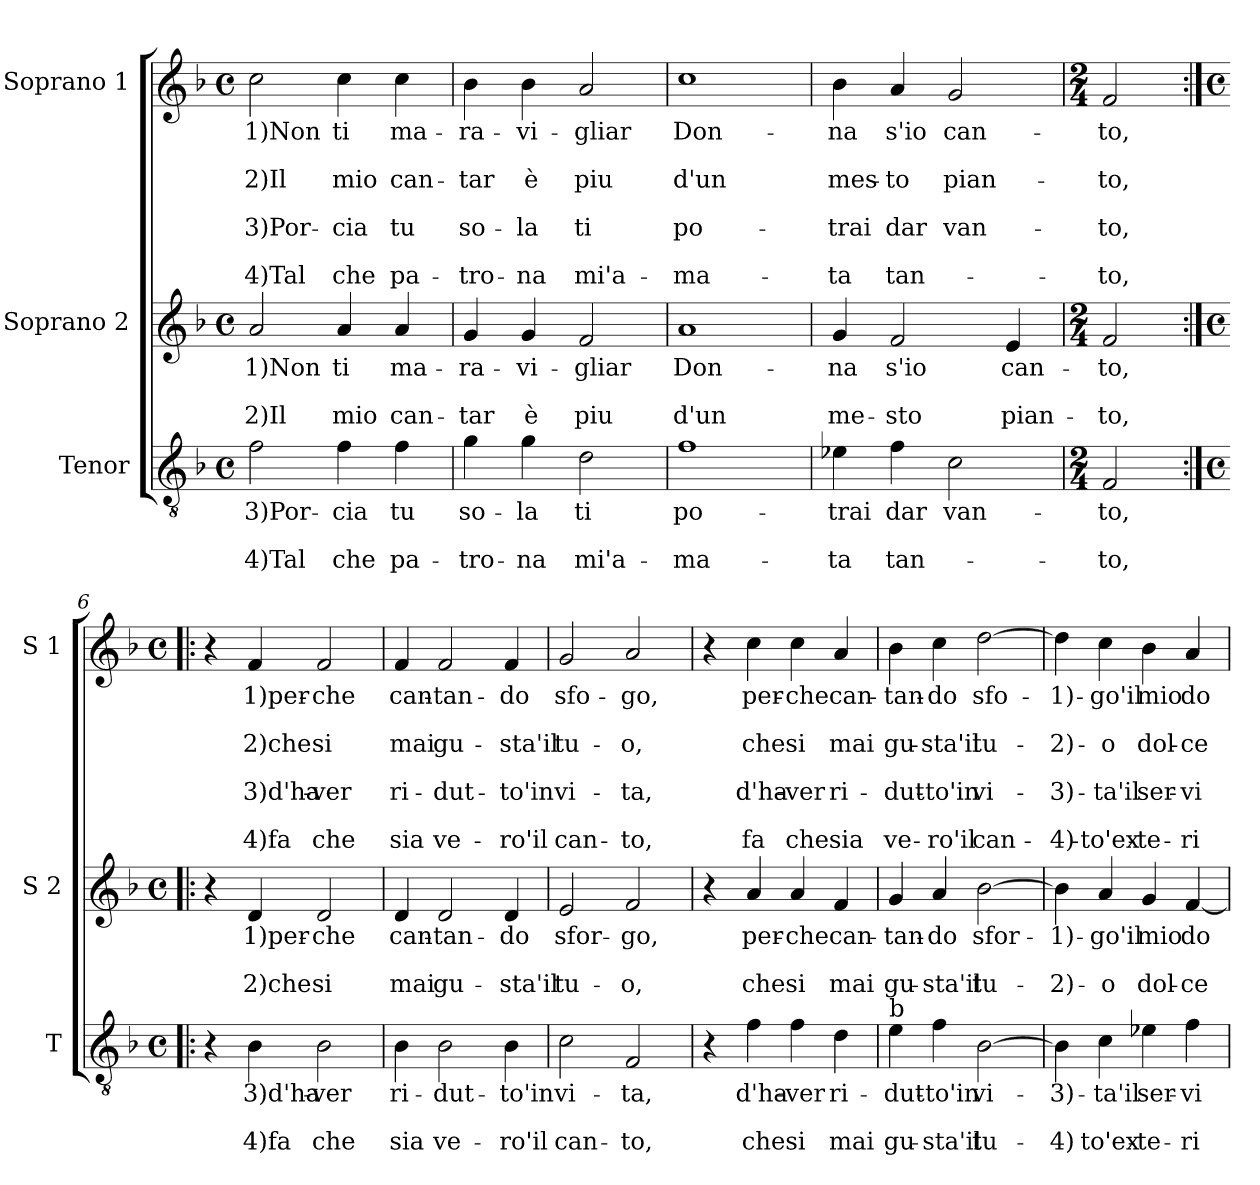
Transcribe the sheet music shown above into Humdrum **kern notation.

**kern	**text	**text	**text	**kern	**text	**text	**text	**kern	**text	**text	**text	**text	**text	**text	**text
*part3	*part3	*part3	*part3	*part2	*part2	*part2	*part2	*part1	*part1	*part1	*part1	*part1	*part1	*part1	*part1
*staff3	*staff3	*staff3	*staff3	*staff2	*staff2	*staff2	*staff2	*staff1	*staff1	*staff1	*staff1	*staff1	*staff1	*staff1	*staff1
*I"Tenor	*	*	*	*I"Soprano 2	*	*	*	*I"Soprano 1	*	*	*	*	*	*	*
*I'T	*	*	*	*I'S 2	*	*	*	*I'S 1	*	*	*	*	*	*	*
*clefGv2	*	*	*	*clefG2	*	*	*	*clefG2	*	*	*	*	*	*	*
*k[b-]	*	*	*	*k[b-]	*	*	*	*k[b-]	*	*	*	*	*	*	*
*F:	*	*	*	*F:	*	*	*	*F:	*	*	*	*	*	*	*
*M4/4	*	*	*	*M4/4	*	*	*	*M4/4	*	*	*	*	*	*	*
*met(c)	*	*	*	*met(c)	*	*	*	*met(c)	*	*	*	*	*	*	*
=1	=1	=1	=1	=1	=1	=1	=1	=1	=1	=1	=1	=1	=1	=1	=1
!	!LO:LY:b	!	!LO:LY:b	!	!LO:LY:b	!	!LO:LY:b	!	!LO:LY:b	!	!LO:LY:b	!	!LO:LY:b	!	!LO:LY:b
2f\	3)Por-	.	4)Tal	2a/	1)Non	.	2)Il	2cc\	1)Non	.	2)Il	.	3)Por-	.	4)Tal
!	!LO:LY:b	!	!LO:LY:b	!	!LO:LY:b	!	!LO:LY:b	!	!LO:LY:b	!	!LO:LY:b	!	!LO:LY:b	!	!LO:LY:b
4f\	-cia	.	che	4a/	ti	.	mio	4cc\	ti	.	mio	.	-cia	.	che
!	!LO:LY:b	!	!LO:LY:b	!	!LO:LY:b	!	!LO:LY:b	!	!LO:LY:b	!	!LO:LY:b	!	!LO:LY:b	!	!LO:LY:b
4f\	tu	.	pa-	4a/	ma-	.	can-	4cc\	ma-	.	can-	.	tu	.	pa-
=2	=2	=2	=2	=2	=2	=2	=2	=2	=2	=2	=2	=2	=2	=2	=2
!	!LO:LY:b	!	!LO:LY:b	!	!LO:LY:b	!	!LO:LY:b	!	!LO:LY:b	!	!LO:LY:b	!	!LO:LY:b	!	!LO:LY:b
4g\	so-	.	-tro-	4g/	-ra-	.	-tar	4b-\	-ra-	.	-tar	.	so-	.	-tro-
!	!LO:LY:b	!	!LO:LY:b	!	!LO:LY:b	!	!LO:LY:b	!	!LO:LY:b	!	!LO:LY:b	!	!LO:LY:b	!	!LO:LY:b
4g\	-la	.	-na	4g/	-vi-	.	è	4b-\	-vi-	.	è	.	-la	.	-na
!	!LO:LY:b	!	!LO:LY:b	!	!LO:LY:b	!	!LO:LY:b	!	!LO:LY:b	!	!LO:LY:b	!	!LO:LY:b	!	!LO:LY:b
2d\	ti	.	mi'a-	2f/	-gliar	.	piu	2a/	-gliar	.	piu	.	ti	.	mi'a-
=3	=3	=3	=3	=3	=3	=3	=3	=3	=3	=3	=3	=3	=3	=3	=3
!	!LO:LY:b	!	!LO:LY:b	!	!LO:LY:b	!	!LO:LY:b	!	!LO:LY:b	!	!LO:LY:b	!	!LO:LY:b	!	!LO:LY:b
1f	po-	.	-ma-	1a	Don-	.	d'un	1cc	Don-	.	d'un	.	po-	.	-ma-
=4	=4	=4	=4	=4	=4	=4	=4	=4	=4	=4	=4	=4	=4	=4	=4
!	!LO:LY:b	!	!LO:LY:b	!	!LO:LY:b	!	!LO:LY:b	!	!LO:LY:b	!	!LO:LY:b	!	!LO:LY:b	!	!LO:LY:b
4e-X\	-trai	.	-ta	4g/	-na	.	me-	4b-\	-na	.	mes-	.	-trai	.	-ta
!	!LO:LY:b	!	!LO:LY:b	!	!LO:LY:b	!	!LO:LY:b	!	!LO:LY:b	!	!LO:LY:b	!	!LO:LY:b	!	!LO:LY:b
4f\	dar	.	tan-	2f/	s'io	.	-sto	4a/	s'io	.	-to	.	dar	.	tan-
!	!LO:LY:b	!	!	!	!	!	!	!	!LO:LY:b	!	!LO:LY:b	!	!LO:LY:b	!	!
2c\	van-	.	.	.	.	.	.	2g/	can-	.	pian-	.	van-	.	.
!	!	!	!	!	!LO:LY:b	!	!LO:LY:b	!	!	!	!	!	!	!	!
.	.	.	.	4e/	can-	.	pian-	.	.	.	.	.	.	.	.
=5	=5	=5	=5	=5	=5	=5	=5	=5	=5	=5	=5	=5	=5	=5	=5
*M2/4	*	*	*	*M2/4	*	*	*	*M2/4	*	*	*	*	*	*	*
!	!LO:LY:b	!	!LO:LY:b	!	!LO:LY:b	!	!LO:LY:b	!	!LO:LY:b	!	!LO:LY:b	!	!LO:LY:b	!	!LO:LY:b
2F/	-to,	.	-to,	2f/	-to,	.	-to,	2f/	-to,	.	-to,	.	-to,	.	-to,
!!LO:LB:g=z
=6:|!|:	=6:|!|:	=6:|!|:	=6:|!|:	=6:|!|:	=6:|!|:	=6:|!|:	=6:|!|:	=6:|!|:	=6:|!|:	=6:|!|:	=6:|!|:	=6:|!|:	=6:|!|:	=6:|!|:	=6:|!|:
*M4/4	*	*	*	*M4/4	*	*	*	*M4/4	*	*	*	*	*	*	*
*met(c)	*	*	*	*met(c)	*	*	*	*met(c)	*	*	*	*	*	*	*
4r	.	.	.	4r	.	.	.	4r	.	.	.	.	.	.	.
!	!LO:LY:b	!	!LO:LY:b	!	!LO:LY:b	!	!LO:LY:b	!	!LO:LY:b	!	!LO:LY:b	!	!LO:LY:b	!	!LO:LY:b
4B-\	3)d'ha-	.	4)fa	4d/	1)per-	.	2)che	4f/	1)per-	.	2)che	.	3)d'ha-	.	4)fa
!	!LO:LY:b	!	!LO:LY:b	!	!LO:LY:b	!	!LO:LY:b	!	!LO:LY:b	!	!LO:LY:b	!	!LO:LY:b	!	!LO:LY:b
2B-\	-ver	.	che	2d/	-che	.	si	2f/	-che	.	si	.	-ver	.	che
=7	=7	=7	=7	=7	=7	=7	=7	=7	=7	=7	=7	=7	=7	=7	=7
!	!LO:LY:b	!	!LO:LY:b	!	!LO:LY:b	!	!LO:LY:b	!	!LO:LY:b	!	!LO:LY:b	!	!LO:LY:b	!	!LO:LY:b
4B-\	ri-	.	sia	4d/	can-	.	mai	4f/	can-	.	mai	.	ri-	.	sia
!	!LO:LY:b	!	!LO:LY:b	!	!LO:LY:b	!	!LO:LY:b	!	!LO:LY:b	!	!LO:LY:b	!	!LO:LY:b	!	!LO:LY:b
2B-\	-dut-	.	ve-	2d/	-tan-	.	gu-	2f/	-tan-	.	gu-	.	-dut-	.	ve-
!	!LO:LY:b	!	!LO:LY:b	!	!LO:LY:b	!	!LO:LY:b	!	!LO:LY:b	!	!LO:LY:b	!	!LO:LY:b	!	!LO:LY:b
4B-\	-to'in	.	-ro'il	4d/	-do	.	-sta'il	4f/	-do	.	-sta'il	.	-to'in	.	-ro'il
=8	=8	=8	=8	=8	=8	=8	=8	=8	=8	=8	=8	=8	=8	=8	=8
!	!LO:LY:b	!	!LO:LY:b	!	!LO:LY:b	!	!LO:LY:b	!	!LO:LY:b	!	!LO:LY:b	!	!LO:LY:b	!	!LO:LY:b
2c\	vi-	.	can-	2e/	sfor-	.	tu-	2g/	sfo-	.	tu-	.	vi-	.	can-
!	!LO:LY:b	!	!LO:LY:b	!	!LO:LY:b	!	!LO:LY:b	!	!LO:LY:b	!	!LO:LY:b	!	!LO:LY:b	!	!LO:LY:b
2F/	-ta,	.	-to,	2f/	-go,	.	-o,	2a/	-go,	.	-o,	.	-ta,	.	-to,
=9	=9	=9	=9	=9	=9	=9	=9	=9	=9	=9	=9	=9	=9	=9	=9
4r	.	.	.	4r	.	.	.	4r	.	.	.	.	.	.	.
!	!LO:LY:b	!	!LO:LY:b	!	!LO:LY:b	!	!LO:LY:b	!	!LO:LY:b	!	!LO:LY:b	!	!LO:LY:b	!	!LO:LY:b
4f\	d'ha-	.	che	4a/	per-	.	che	4cc\	per-	.	che	.	d'ha-	.	fa
!	!LO:LY:b	!	!LO:LY:b	!	!LO:LY:b	!	!LO:LY:b	!	!LO:LY:b	!	!LO:LY:b	!	!LO:LY:b	!	!LO:LY:b
4f\	-ver	.	si	4a/	-che	.	si	4cc\	-che	.	si	.	-ver	.	che
!	!LO:LY:b	!	!LO:LY:b	!	!LO:LY:b	!	!LO:LY:b	!	!LO:LY:b	!	!LO:LY:b	!	!LO:LY:b	!	!LO:LY:b
4d\	ri-	.	mai	4f/	can-	.	mai	4a/	can-	.	mai	.	ri-	.	sia
=10	=10	=10	=10	=10	=10	=10	=10	=10	=10	=10	=10	=10	=10	=10	=10
!LO:TX:a:t=b	!	!	!	!	!	!	!	!	!	!	!	!	!	!	!
!	!LO:LY:b	!	!LO:LY:b	!	!LO:LY:b	!	!LO:LY:b	!	!LO:LY:b	!	!LO:LY:b	!	!LO:LY:b	!	!LO:LY:b
4e\	-dut-	.	gu-	4g/	-tan-	.	gu-	4b-\	-tan-	.	gu-	.	-dut-	.	ve-
!	!LO:LY:b	!	!LO:LY:b	!	!LO:LY:b	!	!LO:LY:b	!	!LO:LY:b	!	!LO:LY:b	!	!LO:LY:b	!	!LO:LY:b
4f\	-to'in	.	-sta'il	4a/	-do	.	-sta'il	4cc\	-do	.	-sta'il	.	-to'in	.	-ro'il
!	!LO:LY:b	!	!LO:LY:b	!	!LO:LY:b	!	!LO:LY:b	!	!LO:LY:b	!	!LO:LY:b	!	!LO:LY:b	!	!LO:LY:b
[2B-\	vi-	.	tu-	[2b-\	sfor-	.	tu-	[2dd\	sfo-	.	tu-	.	vi-	.	can-
!!LO:PB:g=z
=11	=11	=11	=11	=11	=11	=11	=11	=11	=11	=11	=11	=11	=11	=11	=11
!	!LO:LY:b	!	!LO:LY:b	!	!LO:LY:b	!	!LO:LY:b	!	!LO:LY:b	!	!LO:LY:b	!	!LO:LY:b	!	!LO:LY:b
4B-\]	-3)-	.	-4)	4b-\]	-1)-	.	-2)-	4dd\]	-1)-	.	-2)-	.	-3)-	.	-4)-
!	!LO:LY:b	!	!LO:LY:b	!	!LO:LY:b	!	!LO:LY:b	!	!LO:LY:b	!	!LO:LY:b	!	!LO:LY:b	!	!LO:LY:b
4c\	-ta'il	.	to'ex-	4a/	-go'il	.	-o	4cc\	-go'il	.	-o	.	-ta'il	.	-to'ex-
!	!LO:LY:b	!	!LO:LY:b	!	!LO:LY:b	!	!LO:LY:b	!	!LO:LY:b	!	!LO:LY:b	!	!LO:LY:b	!	!LO:LY:b
4e-X\	ser-	.	-te-	4g/	mio	.	dol-	4b-\	mio	.	dol-	.	ser-	.	-te-
!	!LO:LY:b	!	!LO:LY:b	!	!LO:LY:b	!	!LO:LY:b	!	!LO:LY:b	!	!LO:LY:b	!	!LO:LY:b	!	!LO:LY:b
4f\	-vi-	.	-ri-	[4f/	do-	.	-ce	4a/	do-	.	-ce	.	-vi-	.	-ri-
=	=	=	=	=	=	=	=	=	=	=	=	=	=	=	=
*-	*-	*-	*-	*-	*-	*-	*-	*-	*-	*-	*-	*-	*-	*-	*-
